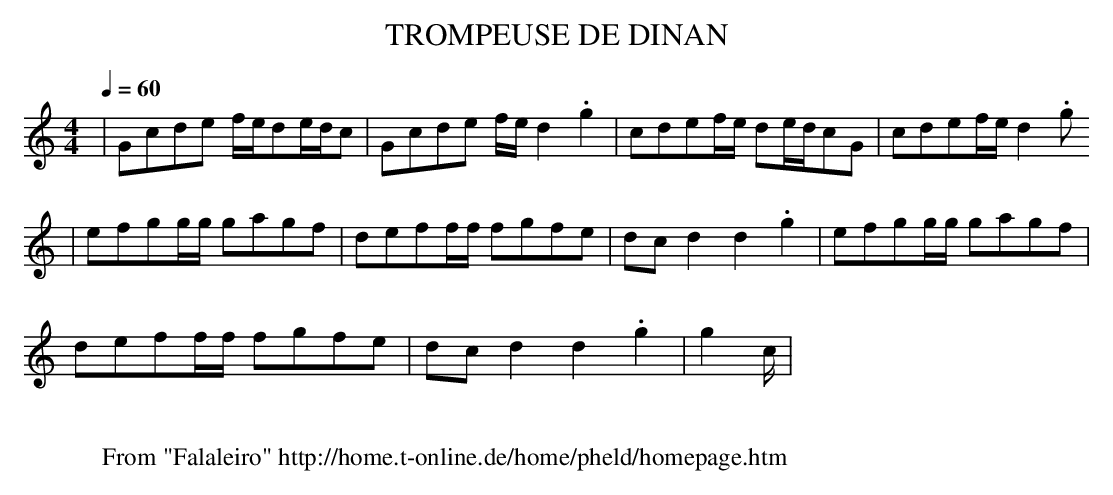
X:1
T:TROMPEUSE DE DINAN
M:4/4
L:1/8
Q:1/4=60
K:C
|Gcde f/2e/2de/2d/2c|Gcde f/2e/2d2.g2|cdef/2e/2 de/2d/2cG|cdef/2e/2 d2.g
2|
efgg/2g/2 gagf|deff/2f/2 fgfe|dcd2 d2.g2|efgg/2g/2 gagf|
deff/2f/2 fgfe|dcd2 d2.g2|g2c/2|
W:
W: From "Falaleiro" http://home.t-online.de/home/pheld/homepage.htm
